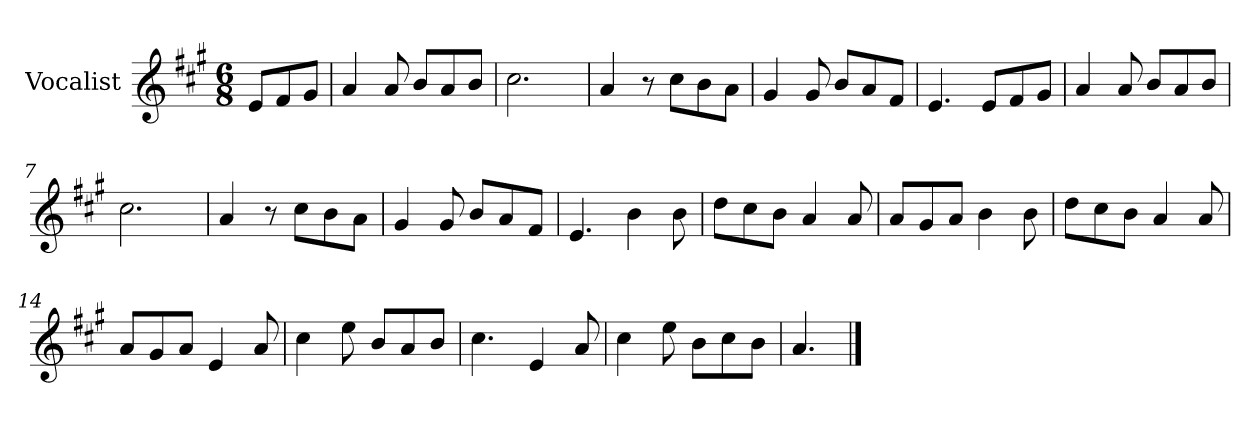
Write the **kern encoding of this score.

**kern
*part1
*staff1
*I"Vocalist
*k[f#c#g#]
*A:
*M6/8
=
8eL
8f#
8g#J
=1
4a
8a
8bL
8a
8bJ
=2
2.cc#
=3
4a
8r
8cc#L
8b
8aJ
=4
4g#
8g#
8bL
8a
8f#J
=5
4.e
8eL
8f#
8g#J
=6
4a
8a
8bL
8a
8bJ
=7
2.cc#
=8
4a
8r
8cc#L
8b
8aJ
=9
4g#
8g#
8bL
8a
8f#J
=10
4.e
4b
8b
=11
8ddL
8cc#
8bJ
4a
8a
=12
8aL
8g#
8aJ
4b
8b
=13
8ddL
8cc#
8bJ
4a
8a
=14
8aL
8g#
8aJ
4e
8a
=15
4cc#
8ee
8bL
8a
8bJ
=16
4.cc#
4e
8a
=17
4cc#
8ee
8bL
8cc#
8bJ
=18
4.a
==
*-
